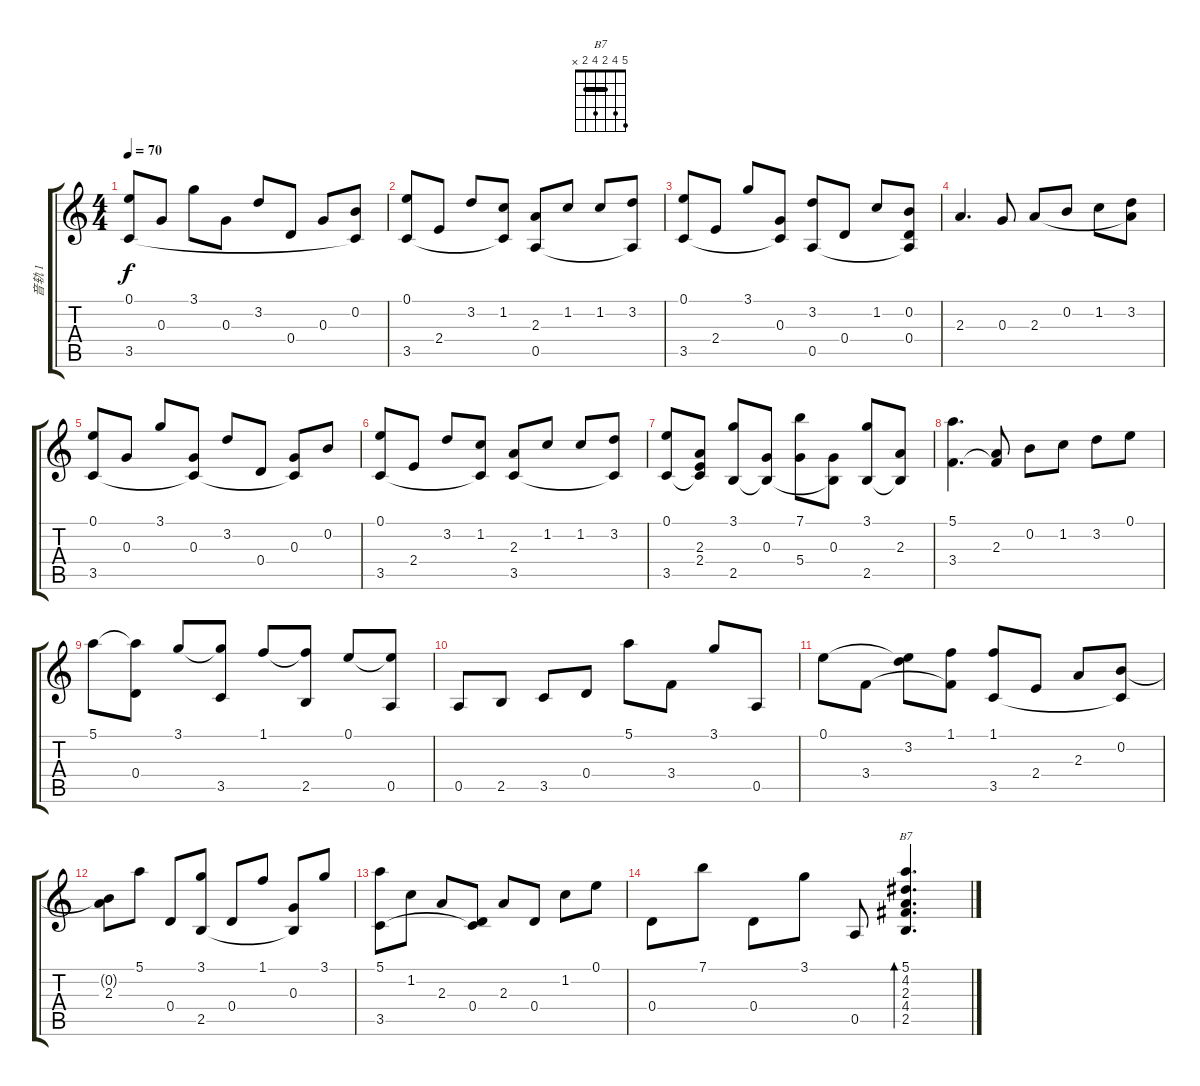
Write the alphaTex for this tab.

\track ("音轨 1" "音轨 1") {instrument acousticguitarnylon}
\staff {score tabs}
\tuning (E4 B3 G3 D3 A2 E2) {hide}
\chord ("B7" 5 4 2 4 2 x) {barre 2}
\ts (4 4)
\tempo 70
\clef g2
\ks c
(0.1 3.5).8{dy f} 0.3.8 3.1.8 0.3.8 3.2.8 0.4.8 0.3.8 (0.2 3.5{t}).8 |
(0.1 3.5).8 2.4.8 3.2.8 (1.2 3.5{t}).8 (2.3 0.5).8 1.2.8 1.2.8 (3.2 0.5{t}).8 |
(0.1 3.5).8 2.4.8 3.1.8 (0.3 3.5{t}).8 (3.2 0.5).8 0.4.8 1.2.8 (0.2 0.4 0.5{t}).8 |
2.3.4{d} 0.3.8 2.3.8 0.2.8 1.2.8 (3.2 2.3{t}).8 |
(0.1 3.5).8 0.3.8 3.1.8 (0.3 3.5{t}).8 3.2.8 0.4.8 (0.3 3.5{t}).8 0.2.8 |
(0.1 3.5).8 2.4.8 3.2.8 (1.2 3.5{t}).8 (2.3 3.5).8 1.2.8 1.2.8 (3.2 3.5{t}).8 |
(0.1 3.5).8 (2.3 2.4 3.5{t}).8 (3.1 2.5).8 (0.3 2.5{t}).8 (7.1 5.4).8 (0.3 2.5{t}).8 (3.1 2.5).8 (2.3 2.5{t}).8 |
(5.1 3.4).4{d} (2.3 3.4{t}).8 0.2.8 1.2.8 3.2.8 0.1.8 |
5.1.8 (5.1{t} 0.4).8 3.1.8 (3.1{t} 3.5).8 1.1.8 (1.1{t} 2.5).8 0.1.8 (0.1{t} 0.5).8 |
0.5.8 2.5.8 3.5.8 0.4.8 5.1.8 3.4.8 3.1.8 0.5.8 |
0.1.8 3.4.8 (0.1{t} 3.2).8 (1.1 3.4{t}).8 (1.1 3.5).8 2.4.8 2.3.8 (0.2 3.5{t}).8 |
(0.2{t} 2.3).8 5.1.8 0.4.8 (3.1 2.5).8 0.4.8 1.1.8 (0.3 2.5{t}).8 3.1.8 |
(5.1 3.5).8 1.2.8 2.3.8 (0.4 3.5{t}).8 2.3.8 0.4.8 1.2.8 0.1.8 |
0.4.8 7.1.8 0.4.8 3.1.8 0.5.8 (5.1 4.2 2.3 4.4 2.5).4{d bd 480 ch "B7"}
